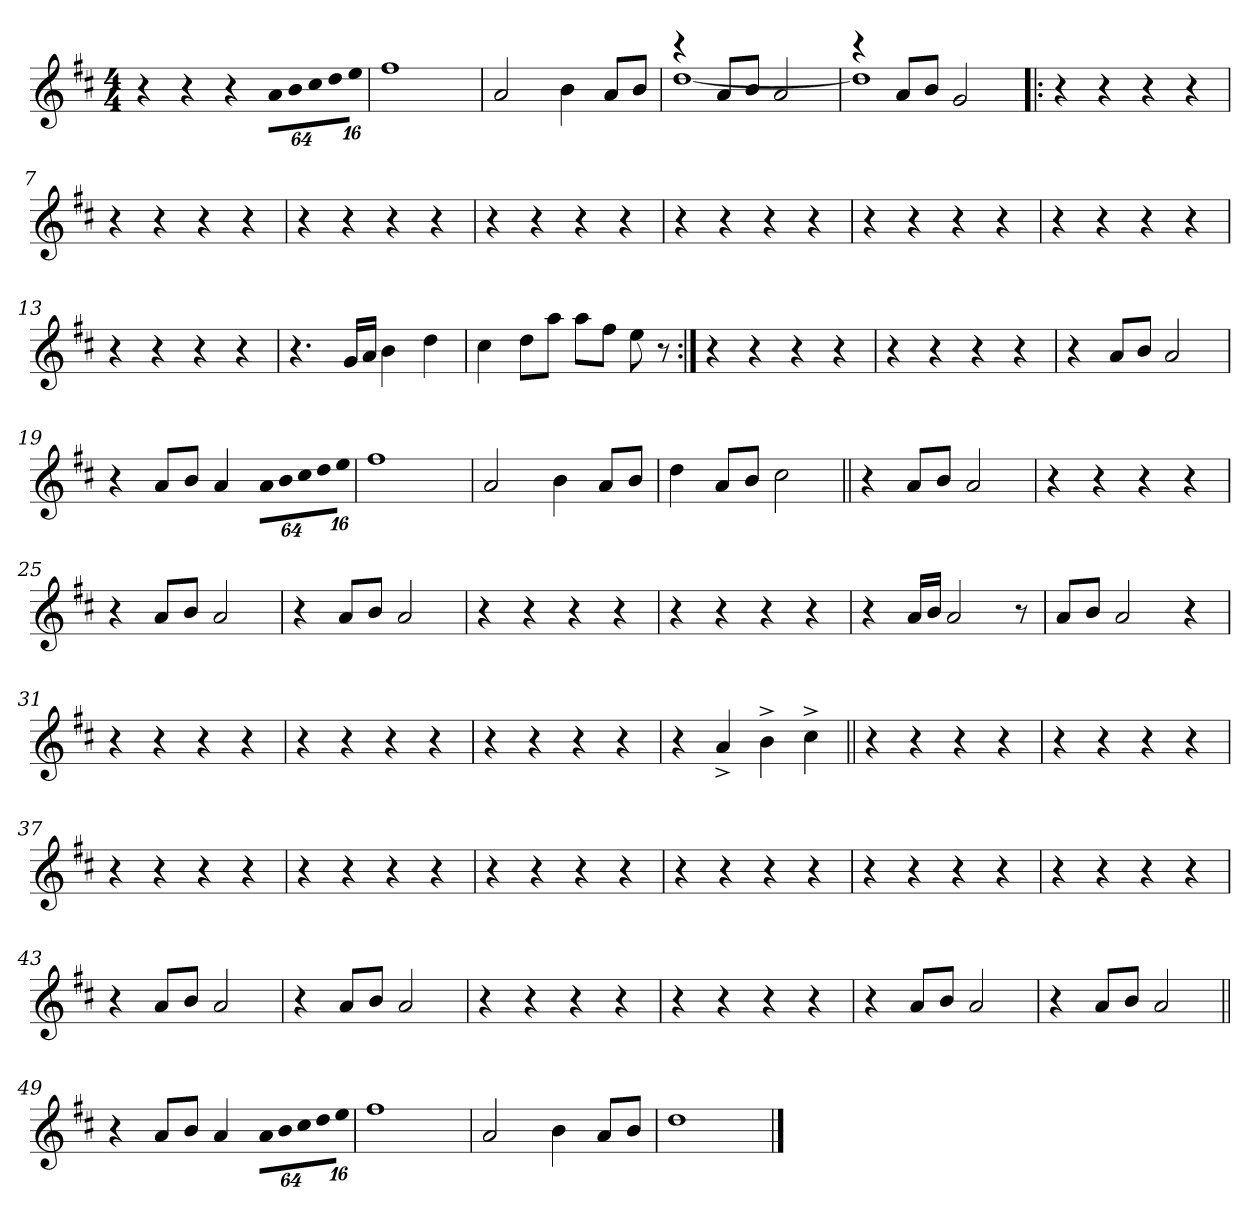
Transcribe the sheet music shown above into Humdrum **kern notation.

**kern
*part1
*staff1
!!LO:PB:g=z
*clefG2
*k[f#c#]
*D:
*M4/4
*MM65
=1
4r
4r
4r
*Xbrackettup
!LO:N:vis=16
1024%51ai\LL
!LO:N:vis=16
1024%51bi\
!LO:N:vis=16
1024%51cc#i\
!LO:N:vis=16
1024%51ddi\
!LO:N:vis=16
256%13eei\JJ
=2
1ff#i
=3
2ai/
4bi\
8ai/L
8bi/J
=4
*^
4r	[<1ddi
8ai/L	.
8bi/J	.
2ai/	.
=5	=5
4r	1ddi]
8ai/L	.
8bi/J	.
2gi/	.
*v	*v
!!LO:LB:g=z
=6!|:
4r
4r
4r
4r
=7
4r
4r
4r
4r
=8
4r
4r
4r
4r
=9
4r
4r
4r
4r
=10
4r
4r
4r
4r
=11
4r
4r
4r
4r
!!LO:LB:g=z
=12
4r
4r
4r
4r
=13
4r
4r
4r
4r
=14
4.r
16gi/LL
16ai/JJ
4bi\
4ddi\
=15
4cc#i\
8ddi\L
8aai\J
8aai\L
8ff#i\J
8eei\
8r
=16:|!
4r
4r
4r
4r
=17
4r
4r
4r
4r
=18
4r
8ai/L
8bi/J
2ai/
!!LO:LB:g=z
=19
4r
8ai/L
8bi/J
4ai/
!LO:N:vis=16
1024%51ai\LL
!LO:N:vis=16
1024%51bi\
!LO:N:vis=16
1024%51cc#i\
!LO:N:vis=16
1024%51ddi\
!LO:N:vis=16
256%13eei\JJ
=20
1ff#i
=21
2ai/
4bi\
8ai/L
8bi/J
=22
4ddi\
8ai/L
8bi/J
2cc#i\
=23||
4r
8ai/L
8bi/J
2ai/
=24
4r
4r
4r
4r
!!LO:LB:g=z
=25
4r
8ai/L
8bi/J
2ai/
=26
4r
8ai/L
8bi/J
2ai/
=27
4r
4r
4r
4r
=28
4r
4r
4r
4r
=29
4r
16ai/LL
16bi/JJ
2ai/
8r
=30
8ai/L
8bi/J
2ai/
4r
!!LO:LB:g=z
=31
4r
4r
4r
4r
=32
4r
4r
4r
4r
=33
4r
4r
4r
4r
=34
4r
4a^i/
4b^i\
4cc#^i\
=35||
4r
4r
4r
4r
=36
4r
4r
4r
4r
!!LO:LB:g=z
=37
4r
4r
4r
4r
=38
4r
4r
4r
4r
=39
4r
4r
4r
4r
=40
4r
4r
4r
4r
=41
4r
4r
4r
4r
=42
4r
4r
4r
4r
!!LO:LB:g=z
=43
4r
8ai/L
8bi/J
2ai/
=44
4r
8ai/L
8bi/J
2ai/
=45
4r
4r
4r
4r
=46
4r
4r
4r
4r
=47
4r
8ai/L
8bi/J
2ai/
!!LO:LB:g=z
=48
4r
8ai/L
8bi/J
2ai/
=49||
4r
8ai/L
8bi/J
4ai/
!LO:N:vis=16
1024%51ai\LL
!LO:N:vis=16
1024%51bi\
!LO:N:vis=16
1024%51cc#i\
!LO:N:vis=16
1024%51ddi\
!LO:N:vis=16
256%13eei\JJ
=50
1ff#i
=51
2ai/
4bi\
8ai/L
8bi/J
=52
1ddi
==
*-
